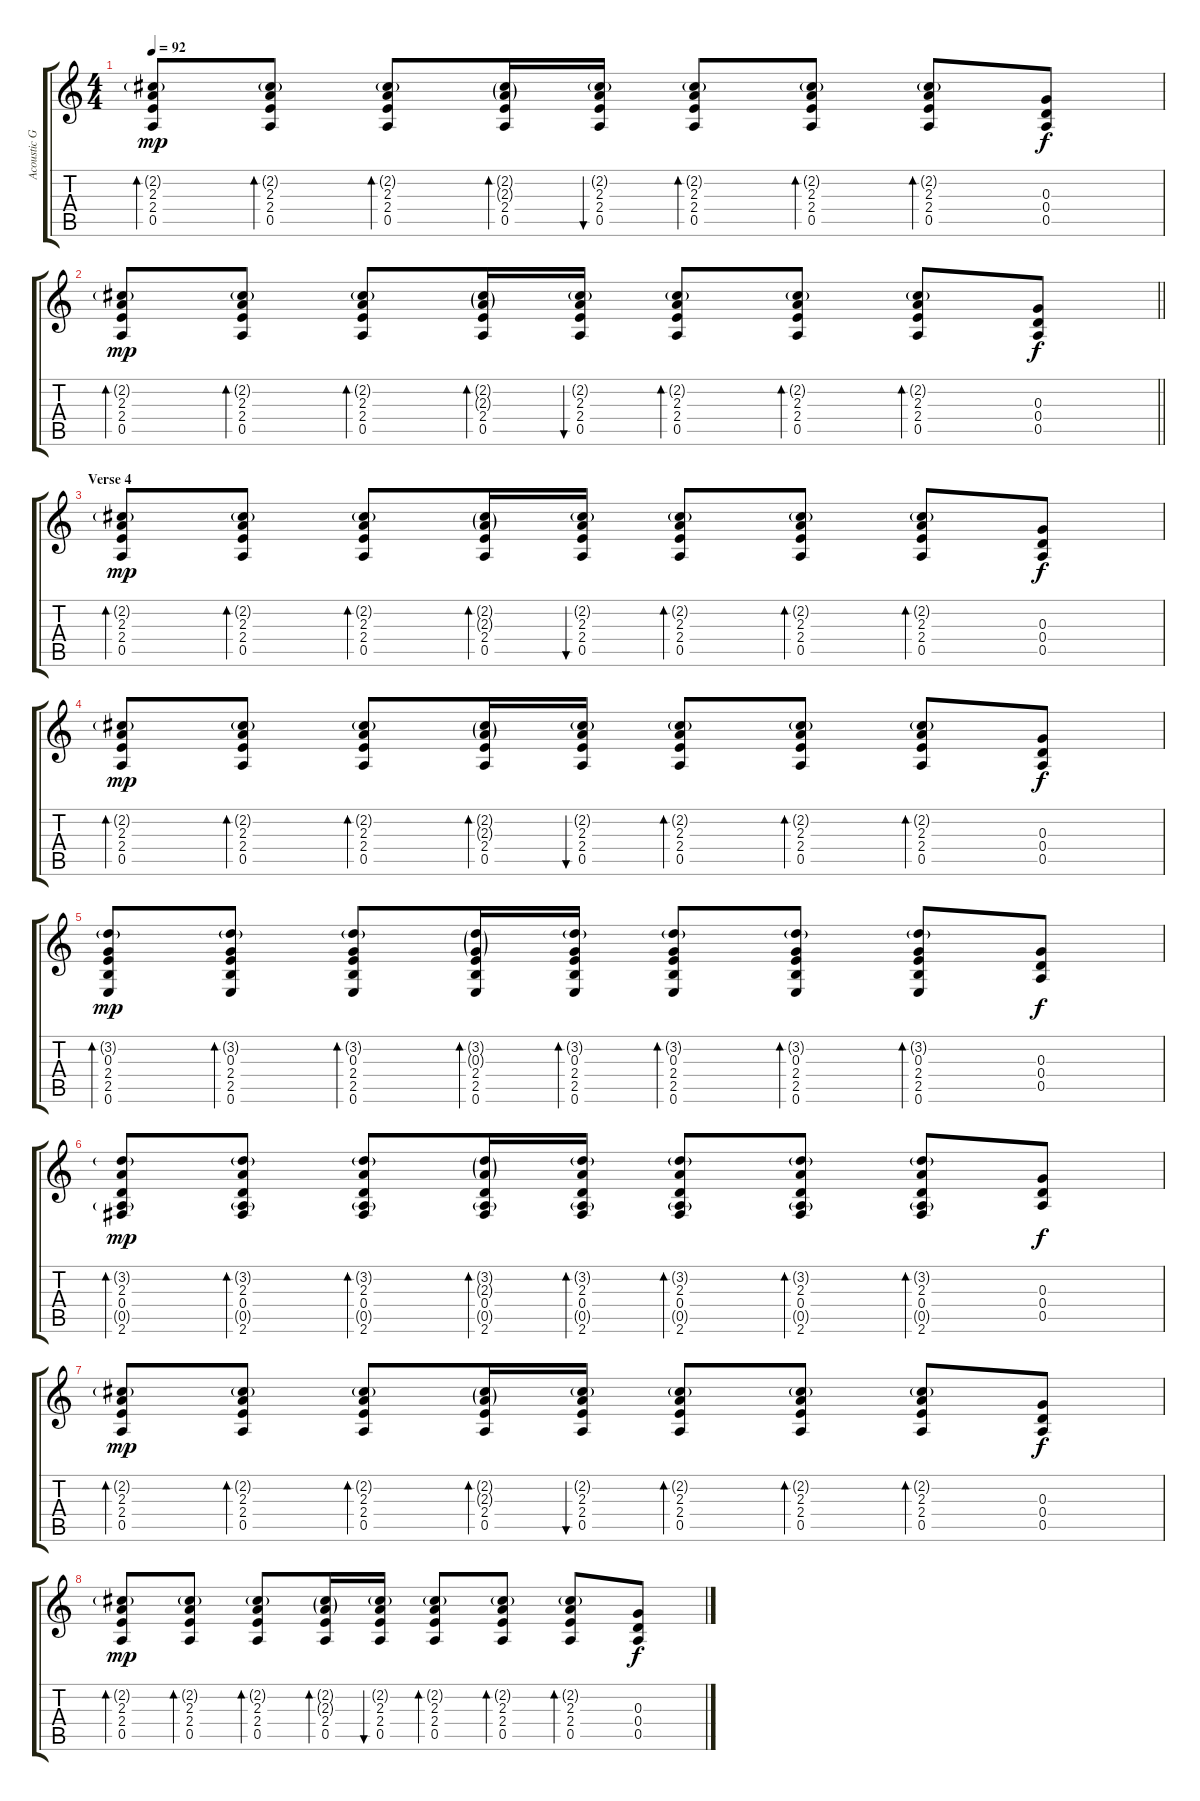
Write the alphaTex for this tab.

\track ("Acoustic Guitar 1" "Acoustic G") {instrument acousticguitarsteel}
\staff {score tabs}
\tuning (E4 B3 G3 D3 A2 E2) {hide}
\ts (4 4)
\tempo 92
\clef g2
\ks c
(2.2{g} 2.3 2.4 0.5).8{bd 30 dy mp} (2.2{g} 2.3 2.4 0.5).8{bd 30} (2.2{g} 2.3 2.4 0.5).8{bd 30} (2.2{g} 2.3{g} 2.4 0.5).16{bd 30} (2.2{g} 2.3 2.4 0.5).16{bu 30} (2.2{g} 2.3 2.4 0.5).8{bd 30} (2.2{g} 2.3 2.4 0.5).8{bd 30} (2.2{g} 2.3 2.4 0.5).8{bd 30} (0.3 0.4 0.5).8{dy f} |
\barLineRight lightlight
(2.2{g} 2.3 2.4 0.5).8{bd 30 dy mp} (2.2{g} 2.3 2.4 0.5).8{bd 30} (2.2{g} 2.3 2.4 0.5).8{bd 30} (2.2{g} 2.3{g} 2.4 0.5).16{bd 30} (2.2{g} 2.3 2.4 0.5).16{bu 30} (2.2{g} 2.3 2.4 0.5).8{bd 30} (2.2{g} 2.3 2.4 0.5).8{bd 30} (2.2{g} 2.3 2.4 0.5).8{bd 30} (0.3 0.4 0.5).8{dy f} |
\section ("" "Verse 4")
(2.2{g} 2.3 2.4 0.5).8{bd 30 dy mp} (2.2{g} 2.3 2.4 0.5).8{bd 30} (2.2{g} 2.3 2.4 0.5).8{bd 30} (2.2{g} 2.3{g} 2.4 0.5).16{bd 30} (2.2{g} 2.3 2.4 0.5).16{bu 30} (2.2{g} 2.3 2.4 0.5).8{bd 30} (2.2{g} 2.3 2.4 0.5).8{bd 30} (2.2{g} 2.3 2.4 0.5).8{bd 30} (0.3 0.4 0.5).8{dy f} |
(2.2{g} 2.3 2.4 0.5).8{bd 30 dy mp} (2.2{g} 2.3 2.4 0.5).8{bd 30} (2.2{g} 2.3 2.4 0.5).8{bd 30} (2.2{g} 2.3{g} 2.4 0.5).16{bd 30} (2.2{g} 2.3 2.4 0.5).16{bu 30} (2.2{g} 2.3 2.4 0.5).8{bd 30} (2.2{g} 2.3 2.4 0.5).8{bd 30} (2.2{g} 2.3 2.4 0.5).8{bd 30} (0.3 0.4 0.5).8{dy f} |
(3.2{g} 0.3 2.4 2.5 0.6).8{bd 30 dy mp} (3.2{g} 0.3 2.4 2.5 0.6).8{bd 30} (3.2{g} 0.3 2.4 2.5 0.6).8{bd 30} (3.2{g} 0.3{g} 2.4 2.5 0.6).16{bd 30} (3.2{g} 0.3 2.4 2.5 0.6).16{bd 30} (3.2{g} 0.3 2.4 2.5 0.6).8{bd 30} (3.2{g} 0.3 2.4 2.5 0.6).8{bd 30} (3.2{g} 0.3 2.4 2.5 0.6).8{bd 30} (0.3 0.4 0.5).8{dy f} |
(3.2{g} 2.3 0.4 0.5{g} 2.6).8{bd 30 dy mp} (3.2{g} 2.3 0.4 0.5{g} 2.6).8{bd 30} (3.2{g} 2.3 0.4 0.5{g} 2.6).8{bd 30} (3.2{g} 2.3{g} 0.4 0.5{g} 2.6).16{bd 30} (3.2{g} 2.3 0.4 0.5{g} 2.6).16{bd 30} (3.2{g} 2.3 0.4 0.5{g} 2.6).8{bd 30} (3.2{g} 2.3 0.4 0.5{g} 2.6).8{bd 30} (3.2{g} 2.3 0.4 0.5{g} 2.6).8{bd 30} (0.3 0.4 0.5).8{dy f} |
(2.2{g} 2.3 2.4 0.5).8{bd 30 dy mp} (2.2{g} 2.3 2.4 0.5).8{bd 30} (2.2{g} 2.3 2.4 0.5).8{bd 30} (2.2{g} 2.3{g} 2.4 0.5).16{bd 30} (2.2{g} 2.3 2.4 0.5).16{bu 30} (2.2{g} 2.3 2.4 0.5).8{bd 30} (2.2{g} 2.3 2.4 0.5).8{bd 30} (2.2{g} 2.3 2.4 0.5).8{bd 30} (0.3 0.4 0.5).8{dy f} |
(2.2{g} 2.3 2.4 0.5).8{bd 30 dy mp} (2.2{g} 2.3 2.4 0.5).8{bd 30} (2.2{g} 2.3 2.4 0.5).8{bd 30} (2.2{g} 2.3{g} 2.4 0.5).16{bd 30} (2.2{g} 2.3 2.4 0.5).16{bu 30} (2.2{g} 2.3 2.4 0.5).8{bd 30} (2.2{g} 2.3 2.4 0.5).8{bd 30} (2.2{g} 2.3 2.4 0.5).8{bd 30} (0.3 0.4 0.5).8{dy f}
